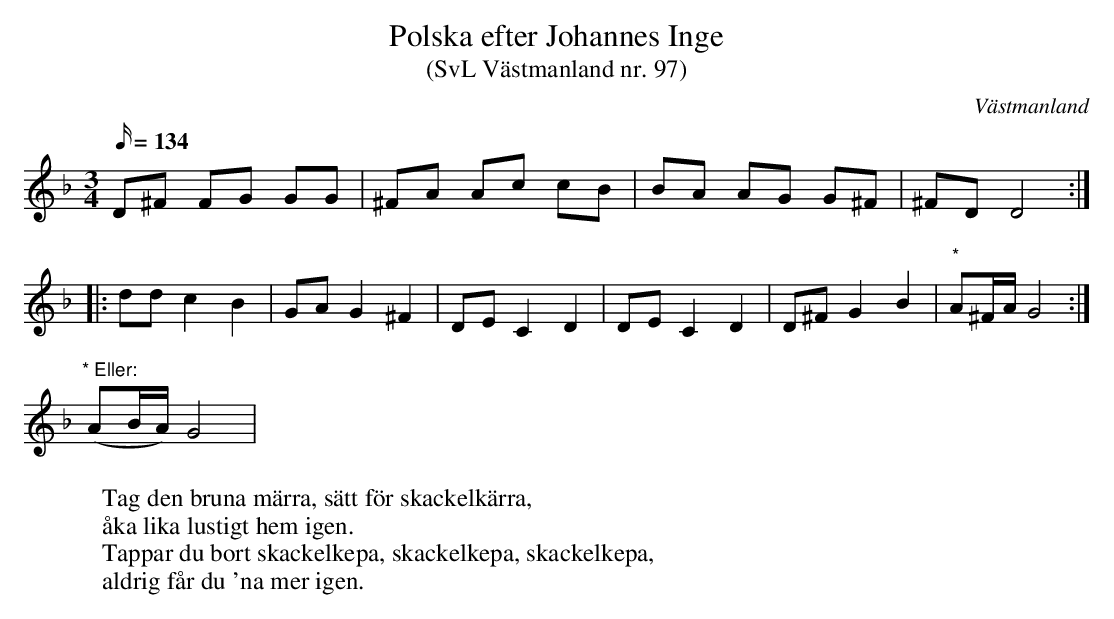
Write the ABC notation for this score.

X:1
T: Polska efter Johannes Inge
T: (SvL Västmanland nr. 97)
M: 3/4
L: 1/16
O: Västmanland
Q: 134
K: Dm
D2^F2 F2G2 G2G2 | ^F2A2 A2c2 c2B2 | B2A2 A2G2 G2^F2 | ^F2D2 D8 ::
d2d2 c4 B4 | G2A2 G4 ^F4 | D2E2 C4 D4 | D2E2 C4 D4 | D2^F2 G4 B4 | "*"A2^FA G8 :|
"* Eller:" (A2BA) G8 |
W: Tag den bruna märra, sätt för skackelkärra,
W: åka lika lustigt hem igen.
W: Tappar du bort skackelkepa, skackelkepa, skackelkepa,
W: aldrig får du 'na mer igen.
